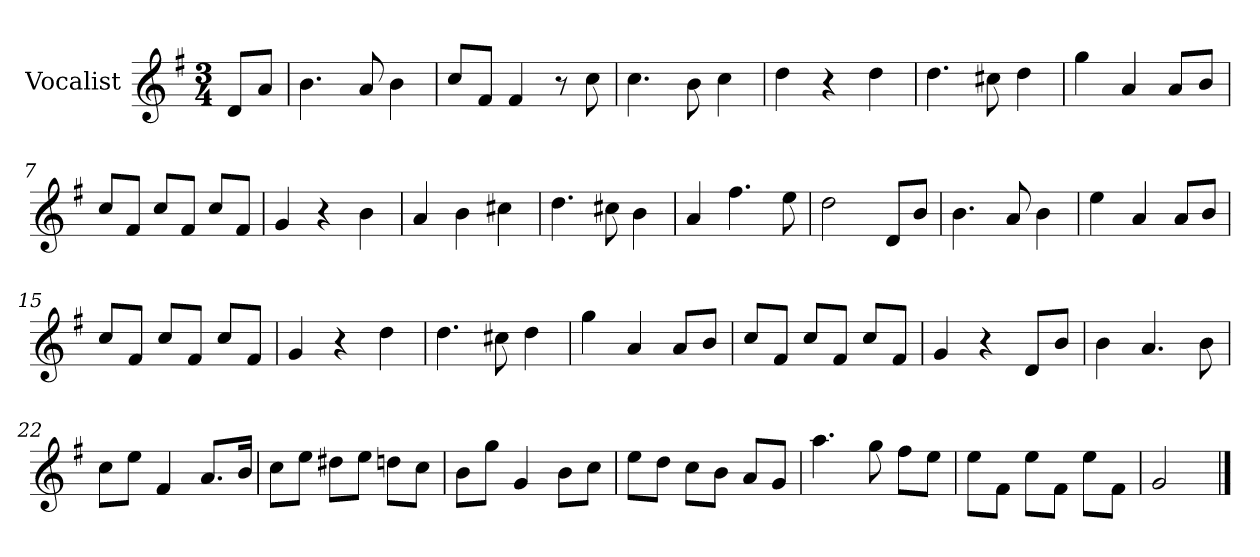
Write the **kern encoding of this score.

**kern
*part1
*staff1
*I"Vocalist
*k[f#]
*G:
*M3/4
=
8dL
8aJ
=1
4.b
8a
4b
=2
8ccL
8f#J
4f#
8r
8cc
=3
4.cc
8b
4cc
=4
4dd
4r
4dd
=5
4.dd
8cc#X
4dd
=6
4gg
4a
8aL
8bJ
=7
8ccL
8f#J
8ccL
8f#J
8ccL
8f#J
=8
4g
4r
4b
=9
4a
4b
4cc#X
=10
4.dd
8cc#X
4b
=11
4a
4.ff#
8ee
=12
2dd
8dL
8bJ
=13
4.b
8a
4b
=14
4ee
4a
8aL
8bJ
=15
8ccL
8f#J
8ccL
8f#J
8ccL
8f#J
=16
4g
4r
4dd
=17
4.dd
8cc#X
4dd
=18
4gg
4a
8aL
8bJ
=19
8ccL
8f#J
8ccL
8f#J
8ccL
8f#J
=20
4g
4r
8dL
8bJ
=21
4b
4.a
8b
=22
8ccL
8eeJ
4f#
8.aL
16bJk
=23
8ccL
8eeJ
8dd#XL
8eeJ
8ddnL
8ccJ
=24
8bL
8ggJ
4g
8bL
8ccJ
=25
8eeL
8ddJ
8ccL
8bJ
8aL
8gJ
=26
4.aa
8gg
8ff#L
8eeJ
=27
8eeL
8f#J
8eeL
8f#J
8eeL
8f#J
=28
2g
==
*-
